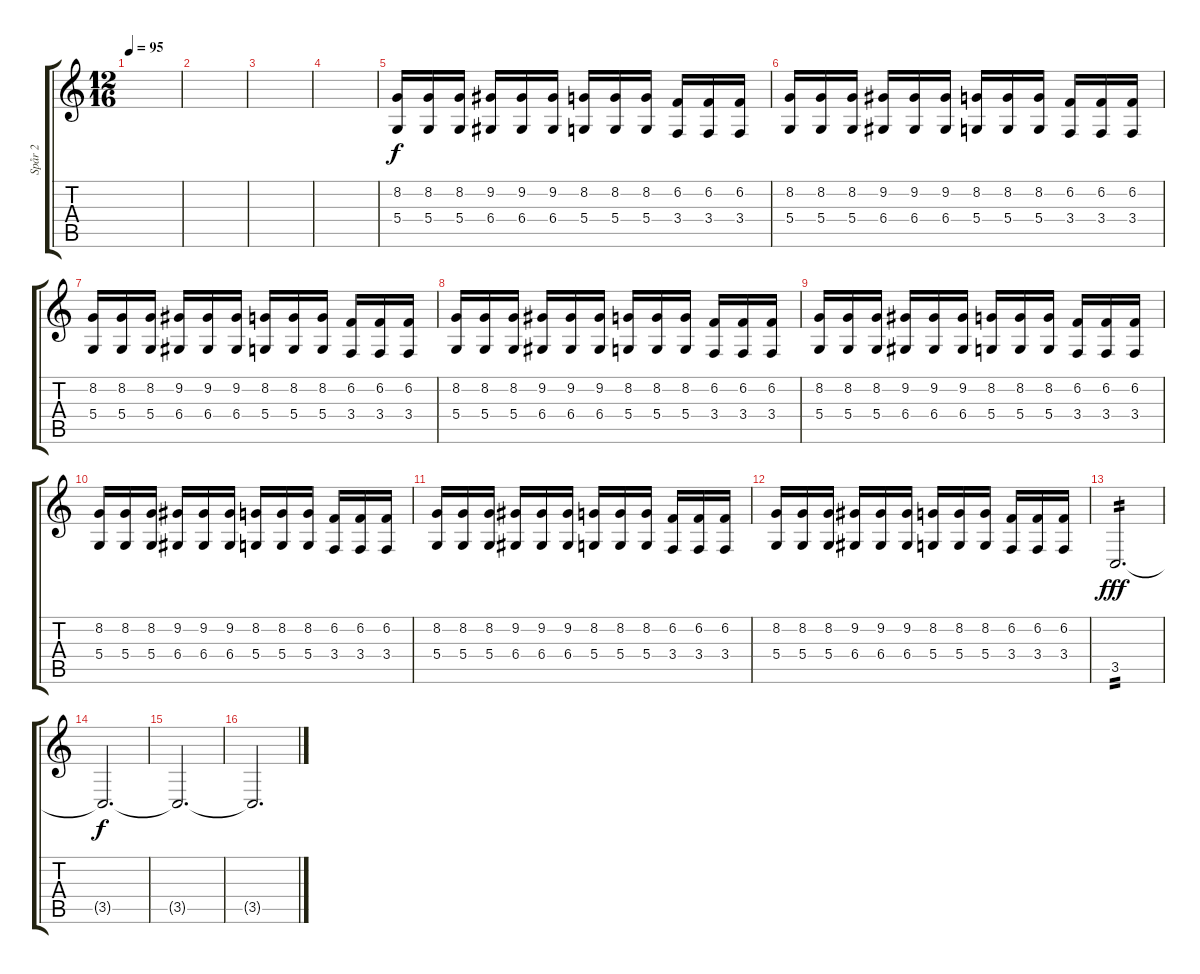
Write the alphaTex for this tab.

\track ("Spår 2" "Spår 2") {instrument vibraphone}
\staff {score tabs}
\tuning (E4 B3 G3 D3 A2 E2) {hide}
\ts (12 16)
\tempo 95
\clef g2
\ks c
|
|
|
|
(8.2 5.4).16 (8.2 5.4).16 (8.2 5.4).16 (9.2 6.4).16 (9.2 6.4).16 (9.2 6.4).16 (8.2 5.4).16 (8.2 5.4).16 (8.2 5.4).16 (6.2 3.4).16 (6.2 3.4).16 (6.2 3.4).16 |
(8.2 5.4).16 (8.2 5.4).16 (8.2 5.4).16 (9.2 6.4).16 (9.2 6.4).16 (9.2 6.4).16 (8.2 5.4).16 (8.2 5.4).16 (8.2 5.4).16 (6.2 3.4).16 (6.2 3.4).16 (6.2 3.4).16 |
(8.2 5.4).16 (8.2 5.4).16 (8.2 5.4).16 (9.2 6.4).16 (9.2 6.4).16 (9.2 6.4).16 (8.2 5.4).16 (8.2 5.4).16 (8.2 5.4).16 (6.2 3.4).16 (6.2 3.4).16 (6.2 3.4).16 |
(8.2 5.4).16 (8.2 5.4).16 (8.2 5.4).16 (9.2 6.4).16 (9.2 6.4).16 (9.2 6.4).16 (8.2 5.4).16 (8.2 5.4).16 (8.2 5.4).16 (6.2 3.4).16 (6.2 3.4).16 (6.2 3.4).16 |
(8.2 5.4).16 (8.2 5.4).16 (8.2 5.4).16 (9.2 6.4).16 (9.2 6.4).16 (9.2 6.4).16 (8.2 5.4).16 (8.2 5.4).16 (8.2 5.4).16 (6.2 3.4).16 (6.2 3.4).16 (6.2 3.4).16 |
(8.2 5.4).16 (8.2 5.4).16 (8.2 5.4).16 (9.2 6.4).16 (9.2 6.4).16 (9.2 6.4).16 (8.2 5.4).16 (8.2 5.4).16 (8.2 5.4).16 (6.2 3.4).16 (6.2 3.4).16 (6.2 3.4).16 |
(8.2 5.4).16 (8.2 5.4).16 (8.2 5.4).16 (9.2 6.4).16 (9.2 6.4).16 (9.2 6.4).16 (8.2 5.4).16 (8.2 5.4).16 (8.2 5.4).16 (6.2 3.4).16 (6.2 3.4).16 (6.2 3.4).16 |
(8.2 5.4).16 (8.2 5.4).16 (8.2 5.4).16 (9.2 6.4).16 (9.2 6.4).16 (9.2 6.4).16 (8.2 5.4).16 (8.2 5.4).16 (8.2 5.4).16 (6.2 3.4).16 (6.2 3.4).16 (6.2 3.4).16 |
3.5.2{d tp 2 dy fff instrument electricbassfinger} |
3.5{t}.2{d dy f} |
3.5{t}.2{d} |
3.5{t}.2{d}
